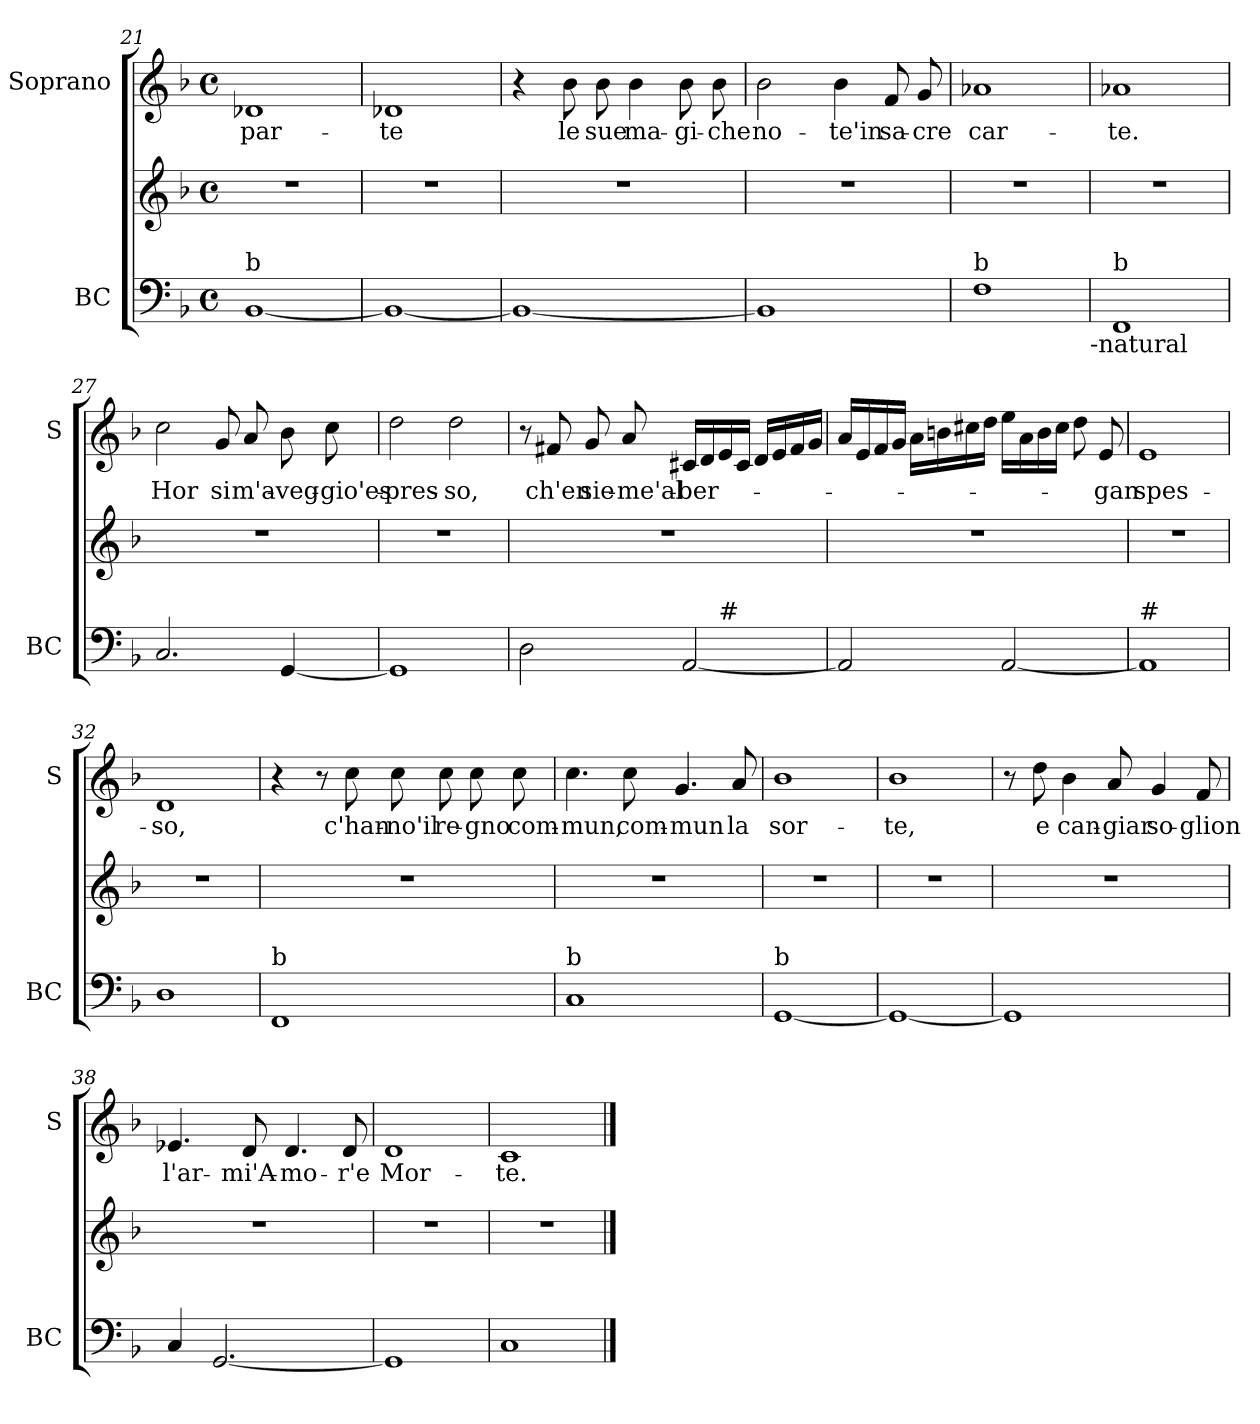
**kern	**kern	**kern	**text
*part2	*part2	*part1	*part1
*staff3	*staff2	*staff1	*staff1
*I"BC	*	*I"Soprano	*
*I'BC	*	*I'S	*
!!LO:LB:g=z
*clefF4	*clefG2	*clefG2	*
*k[b-]	*k[b-]	*k[b-]	*
*F:	*F:	*F:	*
*M4/4	*M4/4	*M4/4	*
*met(c)	*met(c)	*met(c)	*
=21	=21	=21	=21
!LO:TX:a:t=b	!	!	!
!	!	!	!LO:LY:b
[1BB-	1r	1d-X	-par-
=22	=22	=22	=22
!	!	!	!LO:LY:b
1BB-_	1r	1d-X	-te
=23	=23	=23	=23
1BB-_	1r	4r	.
!	!	!	!LO:LY:b
.	.	8b-\	le
!	!	!	!LO:LY:b
.	.	8b-\	sue
!	!	!	!LO:LY:b
.	.	4b-\	ma-
!	!	!	!LO:LY:b
.	.	8b-\	-gi-
!	!	!	!LO:LY:b
.	.	8b-\	-che
=24	=24	=24	=24
!	!	!	!LO:LY:b
1BB-]	1r	2b-\	no-
!	!	!	!LO:LY:b
.	.	4b-\	-te'in
!	!	!	!LO:LY:b
.	.	8f/	sa-
!	!	!	!LO:LY:b
.	.	8g/	-cre
=25	=25	=25	=25
!LO:TX:a:t=b	!	!	!
!	!	!	!LO:LY:b
1F	1r	1a-X	car-
!LO:TX:b:t=-natural	!	!	!
!!LO:LB:g=z
=26	=26	=26	=26
!LO:TX:a:t=b	!	!	!
!	!	!	!LO:LY:b
1FF	1r	1a-X	-te.
=27	=27	=27	=27
!	!	!	!LO:LY:b
2.C/	1r	2cc\	Hor
!	!	!	!LO:LY:b
.	.	8g/	si
!	!	!	!LO:LY:b
.	.	8a/	m'a-
!	!	!	!LO:LY:b
[4GG/	.	8b-\	-veg-
!	!	!	!LO:LY:b
.	.	8cc\	-gio'es-
=28	=28	=28	=28
!	!	!	!LO:LY:b
1GG]	1r	2dd\	-pres-
!	!	!	!LO:LY:b
.	.	2dd\	-so,
=29	=29	=29	=29
*^	*	*	*
2D\	2ryy	1r	8r	.
!	!	!	!	!LO:LY:b
.	.	.	8f#X/	ch'en
!	!	!	!	!LO:LY:b
.	.	.	8g/	sie-
!	!	!	!	!LO:LY:b
.	.	.	8a/	-me'al-
!	!	!	!	!LO:LY:b
[2AA/	8ryy	.	16c#X/LL	-ber-
.	.	.	16d/	.
!	!LO:TX:a:t=#	!	!	!
.	4.ryy	.	16e/	.
.	.	.	16c#/JJ	.
.	.	.	16d/LL	.
.	.	.	16e/	.
.	.	.	16f#/	.
.	.	.	16g/JJ	.
*v	*v	*	*	*
!!LO:PB:g=z
=30	=30	=30	=30
2AA/]	1r	16a/LL	.
.	.	16e/	.
.	.	16f/	.
.	.	16g/JJ	.
.	.	16a\LL	.
.	.	16bn\	.
.	.	16cc#X\	.
.	.	16dd\JJ	.
[2AA/	.	16ee\LL	.
.	.	16a\	.
.	.	16b\	.
.	.	16cc#\JJ	.
.	.	8dd\	.
!	!	!	!LO:LY:b
.	.	8e/	-gan
=31	=31	=31	=31
!LO:TX:a:t=#	!	!	!
!	!	!	!LO:LY:b
1AA]	1r	1e	spes-
=32	=32	=32	=32
!	!	!	!LO:LY:b
1D	1r	1d	-so,
=33	=33	=33	=33
!LO:TX:a:t=b	!	!	!
1FF	1r	4r	.
.	.	8r	.
!	!	!	!LO:LY:b
.	.	8cc\	c'han-
!	!	!	!LO:LY:b
.	.	8cc\	-no'il
!	!	!	!LO:LY:b
.	.	8cc\	re-
!	!	!	!LO:LY:b
.	.	8cc\	-gno
!	!	!	!LO:LY:b
.	.	8cc\	com-
=34	=34	=34	=34
!LO:TX:a:t=b	!	!	!
!	!	!	!LO:LY:b
1C	1r	4.cc\	-mun,
!	!	!	!LO:LY:b
.	.	8cc\	com-
!	!	!	!LO:LY:b
.	.	4.g/	-mun
!	!	!	!LO:LY:b
.	.	8a/	la
!!LO:LB:g=z
=35	=35	=35	=35
!LO:TX:a:t=b	!	!	!
!	!	!	!LO:LY:b
[1GG	1r	1b-	sor-
=36	=36	=36	=36
!	!	!	!LO:LY:b
1GG_	1r	1b-	-te,
=37	=37	=37	=37
1GG]	1r	8r	.
!	!	!	!LO:LY:b
.	.	8dd\	e
!	!	!	!LO:LY:b
.	.	4b-\	can-
!	!	!	!LO:LY:b
.	.	8a/	-giar
!	!	!	!LO:LY:b
.	.	4g/	so-
!	!	!	!LO:LY:b
.	.	8f/	-glion
=38	=38	=38	=38
!	!	!	!LO:LY:b
4C/	1r	4.e-X/	l'ar-
[2.GG/	.	.	.
!	!	!	!LO:LY:b
.	.	8d/	-mi'A-
!	!	!	!LO:LY:b
.	.	4.d/	-mo-
!	!	!	!LO:LY:b
.	.	8d/	-r'e
=39	=39	=39	=39
!	!	!	!LO:LY:b
1GG]	1r	1d	Mor-
=40	=40	=40	=40
!	!	!	!LO:LY:b
1C	1r	1c	-te.
==	==	==	==
*-	*-	*-	*-
